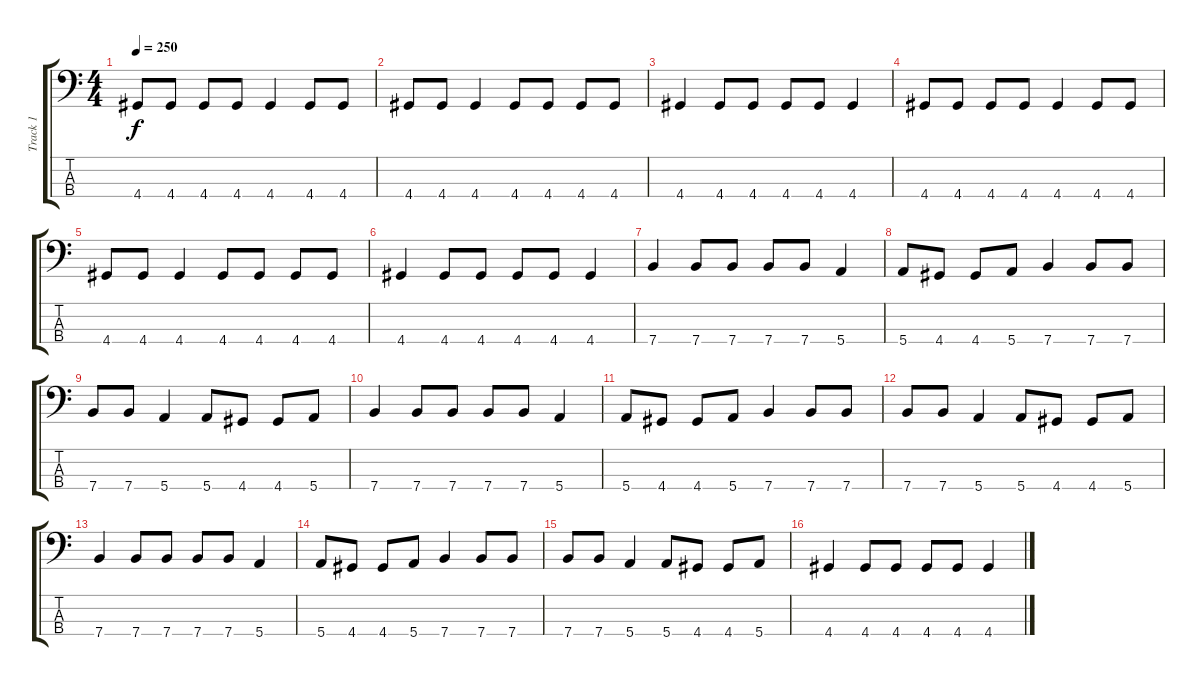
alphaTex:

\track ("Track 1" "Track 1") {instrument electricbasspick}
\staff {score tabs}
\tuning (G2 D2 A1 E1) {hide}
\ts (4 4)
\tempo 250
\clef f4
\ks c
4.4.8{dy f} 4.4.8 4.4.8 4.4.8 4.4.4 4.4.8 4.4.8 |
4.4.8 4.4.8 4.4.4 4.4.8 4.4.8 4.4.8 4.4.8 |
4.4.4 4.4.8 4.4.8 4.4.8 4.4.8 4.4.4 |
4.4.8 4.4.8 4.4.8 4.4.8 4.4.4 4.4.8 4.4.8 |
4.4.8 4.4.8 4.4.4 4.4.8 4.4.8 4.4.8 4.4.8 |
4.4.4 4.4.8 4.4.8 4.4.8 4.4.8 4.4.4 |
7.4.4 7.4.8 7.4.8 7.4.8 7.4.8 5.4.4 |
5.4.8 4.4.8 4.4.8 5.4.8 7.4.4 7.4.8 7.4.8 |
7.4.8 7.4.8 5.4.4 5.4.8 4.4.8 4.4.8 5.4.8 |
7.4.4 7.4.8 7.4.8 7.4.8 7.4.8 5.4.4 |
5.4.8 4.4.8 4.4.8 5.4.8 7.4.4 7.4.8 7.4.8 |
7.4.8 7.4.8 5.4.4 5.4.8 4.4.8 4.4.8 5.4.8 |
7.4.4 7.4.8 7.4.8 7.4.8 7.4.8 5.4.4 |
5.4.8 4.4.8 4.4.8 5.4.8 7.4.4 7.4.8 7.4.8 |
7.4.8 7.4.8 5.4.4 5.4.8 4.4.8 4.4.8 5.4.8 |
4.4.4 4.4.8 4.4.8 4.4.8 4.4.8 4.4.4
